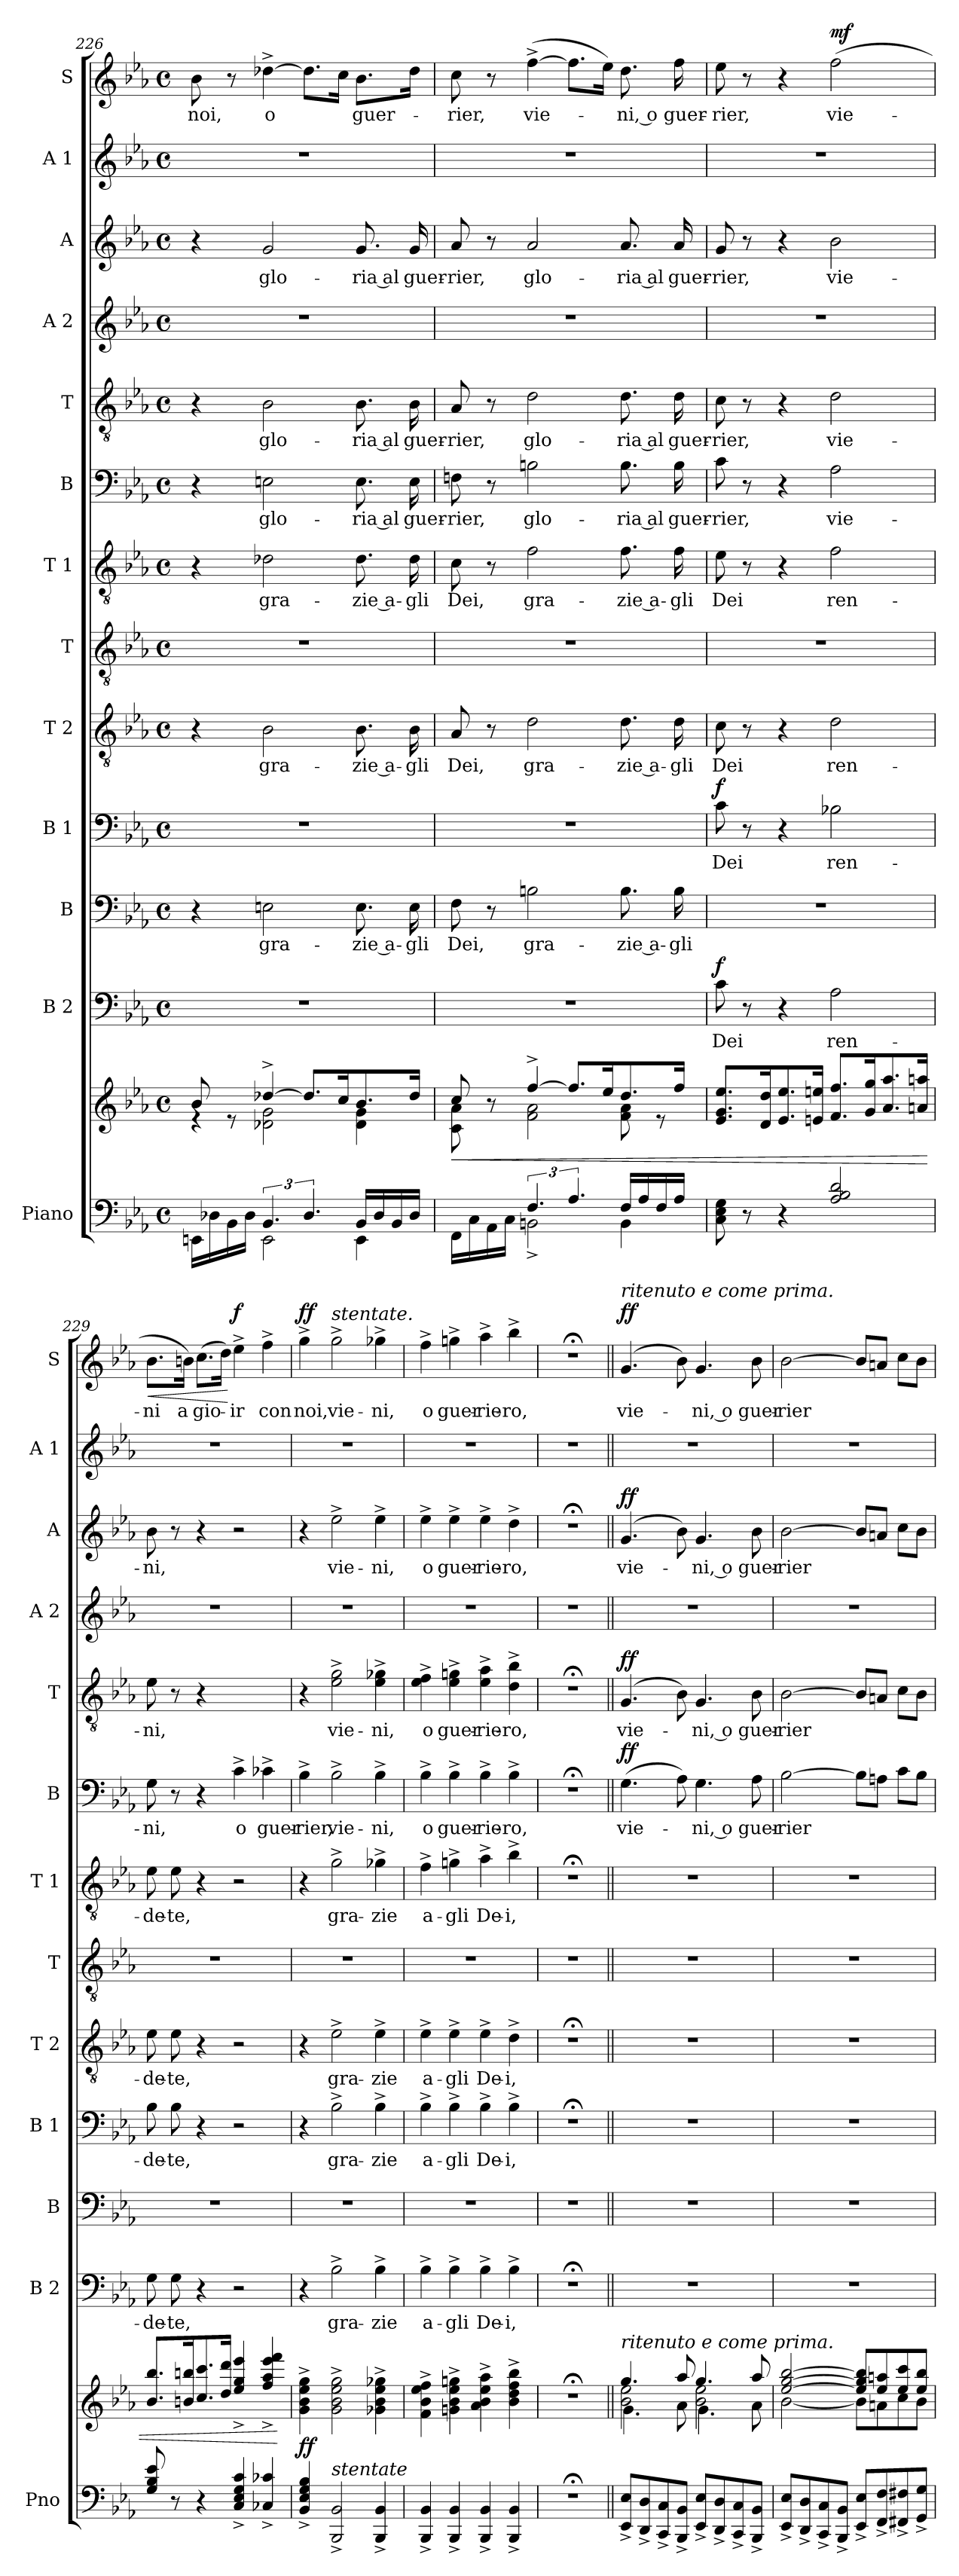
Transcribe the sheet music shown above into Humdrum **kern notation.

**kern	**kern	**dynam	**kern	**text	**dynam	**kern	**text	**kern	**text	**dynam	**kern	**text	**kern	**kern	**text	**kern	**text	**dynam	**kern	**text	**dynam	**kern	**kern	**text	**dynam	**kern	**kern	**text	**dynam
*part13	*part13	*part13	*part12	*part12	*part12	*part11	*part11	*part10	*part10	*part10	*part9	*part9	*part8	*part7	*part7	*part6	*part6	*part6	*part5	*part5	*part5	*part4	*part3	*part3	*part3	*part2	*part1	*part1	*part1
*staff14	*staff13	*staff13/14	*staff12	*staff12	*staff12	*staff11	*staff11	*staff10	*staff10	*staff10	*staff9	*staff9	*staff8	*staff7	*staff7	*staff6	*staff6	*staff6	*staff5	*staff5	*staff5	*staff4	*staff3	*staff3	*staff3	*staff2	*staff1	*staff1	*staff1
*I"Piano	*	*	*I"B 2	*	*	*I"B	*	*I"B 1	*	*	*I"T 2	*	*I"T	*I"T 1	*	*I"B	*	*	*I"T	*	*	*I"A 2	*I"A	*	*	*I"A 1	*I"S	*	*
*I'Pno	*	*	*I'B 2	*	*	*I'B	*	*I'B 1	*	*	*I'T 2	*	*I'T	*I'T 1	*	*I'B	*	*	*I'T	*	*	*I'A 2	*I'A	*	*	*I'A 1	*I'S	*	*
*clefF4	*clefG2	*	*clefF4	*	*	*clefF4	*	*clefF4	*	*	*clefGv2	*	*clefGv2	*clefGv2	*	*clefF4	*	*	*clefGv2	*	*	*clefG2	*clefG2	*	*	*clefG2	*clefG2	*	*
*k[b-e-a-]	*k[b-e-a-]	*	*k[b-e-a-]	*	*	*k[b-e-a-]	*	*k[b-e-a-]	*	*	*k[b-e-a-]	*	*k[b-e-a-]	*k[b-e-a-]	*	*k[b-e-a-]	*	*	*k[b-e-a-]	*	*	*k[b-e-a-]	*k[b-e-a-]	*	*	*k[b-e-a-]	*k[b-e-a-]	*	*
*M4/4	*M4/4	*	*M4/4	*	*	*M4/4	*	*M4/4	*	*	*M4/4	*	*M4/4	*M4/4	*	*M4/4	*	*	*M4/4	*	*	*M4/4	*M4/4	*	*	*M4/4	*M4/4	*	*
*met(c)	*met(c)	*	*met(c)	*	*	*met(c)	*	*met(c)	*	*	*met(c)	*	*met(c)	*met(c)	*	*met(c)	*	*	*met(c)	*	*	*met(c)	*met(c)	*	*	*met(c)	*met(c)	*	*
=226	=226	=226	=226	=226	=226	=226	=226	=226	=226	=226	=226	=226	=226	=226	=226	=226	=226	=226	=226	=226	=226	=226	=226	=226	=226	=226	=226	=226	=226
*^	*^	*	*	*	*	*	*	*	*	*	*	*	*	*	*	*	*	*	*	*	*	*	*	*	*	*	*	*	*
!	!	!	!	!	!	!	!	!	!	!	!	!	!	!	!	!	!	!	!	!	!	!	!	!	!	!	!	!	!	!LO:LY:b	!
16EEn\LL	4ryy	8b-/	4re	.	1r	.	.	4r	.	1r	.	.	4r	.	1r	4r	.	4r	.	.	4r	.	.	1r	4r	.	.	1r	8b-\	noi,	.
16D-X\	.	.	.	.	.	.	.	.	.	.	.	.	.	.	.	.	.	.	.	.	.	.	.	.	.	.	.	.	.	.	.
16BB-\	.	8re	.	.	.	.	.	.	.	.	.	.	.	.	.	.	.	.	.	.	.	.	.	.	.	.	.	.	8r	.	.
16D-\JJ	.	.	.	.	.	.	.	.	.	.	.	.	.	.	.	.	.	.	.	.	.	.	.	.	.	.	.	.	.	.	.
!	!	!	!	!	!	!	!	!	!LO:LY:b	!	!	!	!	!LO:LY:b	!	!	!LO:LY:b	!	!LO:LY:b	!	!	!LO:LY:b	!	!	!	!LO:LY:b	!	!	!	!LO:LY:b	!
6.BB-/	2EE\	[4dd-X^/	2d-X\ 2g\	.	.	.	.	2En\	gra-	.	.	.	2B-\	gra-	.	2d-X\	gra-	2En\	glo-	.	2B-\	glo-	.	.	2g/	glo-	.	.	[4dd-X^\	o	.
6.D-/	.	8.dd-/L]	.	.	.	.	.	.	.	.	.	.	.	.	.	.	.	.	.	.	.	.	.	.	.	.	.	.	8.dd-\L]	.	.
.	.	16cc/K	.	.	.	.	.	.	.	.	.	.	.	.	.	.	.	.	.	.	.	.	.	.	.	.	.	.	16cc\Jk	.	.
!	!	!	!	!	!	!	!	!	!LO:LY:b	!	!	!	!	!LO:LY:b	!	!	!LO:LY:b	!	!LO:LY:b	!	!	!LO:LY:b	!	!	!	!LO:LY:b	!	!	!	!LO:LY:b	!
16BB-/LL	4EE\	8.b-/	4d-\ 4g\	.	.	.	.	8.E\	-zie a-	.	.	.	8.B-\	-zie a-	.	8.d-\	-zie a-	8.E\	-ria al	.	8.B-\	-ria al	.	.	8.g/	-ria al	.	.	8.b-\L	guer-	.
16D-/	.	.	.	.	.	.	.	.	.	.	.	.	.	.	.	.	.	.	.	.	.	.	.	.	.	.	.	.	.	.	.
16BB-/	.	.	.	.	.	.	.	.	.	.	.	.	.	.	.	.	.	.	.	.	.	.	.	.	.	.	.	.	.	.	.
!	!	!	!	!	!	!	!	!	!LO:LY:b	!	!	!	!	!LO:LY:b	!	!	!LO:LY:b	!	!LO:LY:b	!	!	!LO:LY:b	!	!	!	!LO:LY:b	!	!	!	!	!
16D-/JJ	.	16dd-/Jk	.	.	.	.	.	16E\	-gli	.	.	.	16B-\	-gli	.	16d-\	-gli	16E\	guer-	.	16B-\	guer-	.	.	16g/	guer-	.	.	16dd-\Jk	.	.
=227	=227	=227	=227	=227	=227	=227	=227	=227	=227	=227	=227	=227	=227	=227	=227	=227	=227	=227	=227	=227	=227	=227	=227	=227	=227	=227	=227	=227	=227	=227	=227
!	!	!	!	!LO:HP:b	!	!	!	!	!LO:LY:b	!	!	!	!	!LO:LY:b	!	!	!LO:LY:b	!	!LO:LY:b	!	!	!LO:LY:b	!	!	!	!LO:LY:b	!	!	!	!LO:LY:b	!
16FF\LL	4ryy	8cc/	8c\ 8a-\	<	1r	.	.	8F\	Dei,	1r	.	.	8A-/	Dei,	1r	8c\	Dei,	8Fn\	-rier,	.	8A-/	-rier,	.	1r	8a-/	-rier,	.	1r	8cc\	-rier,	.
16C\	.	.	.	.	.	.	.	.	.	.	.	.	.	.	.	.	.	.	.	.	.	.	.	.	.	.	.	.	.	.	.
16AA-\	.	8r	8ryy	.	.	.	.	8r	.	.	.	.	8r	.	.	8r	.	8r	.	.	8r	.	.	.	8r	.	.	.	8r	.	.
16C\JJ	.	.	.	.	.	.	.	.	.	.	.	.	.	.	.	.	.	.	.	.	.	.	.	.	.	.	.	.	.	.	.
!	!	!	!	!	!	!	!	!	!LO:LY:b	!	!	!	!	!LO:LY:b	!	!	!LO:LY:b	!	!LO:LY:b	!	!	!LO:LY:b	!	!	!	!LO:LY:b	!	!	!	!LO:LY:b	!
6.F/	2BBn^\	[4ff^/	2f\ 2a-\	.	.	.	.	2Bn\	gra-	.	.	.	2d\	gra-	.	2f\	gra-	2Bn\	glo-	.	2d\	glo-	.	.	2a-/	glo-	.	.	(>[4ff^\	vie-	.
6.A-/	.	8.ff/L]	.	.	.	.	.	.	.	.	.	.	.	.	.	.	.	.	.	.	.	.	.	.	.	.	.	.	8.ff\L]	.	.
.	.	16ee-/K	.	.	.	.	.	.	.	.	.	.	.	.	.	.	.	.	.	.	.	.	.	.	.	.	.	.	16ee-\Jk)	.	.
!	!	!	!	!	!	!	!	!	!LO:LY:b	!	!	!	!	!LO:LY:b	!	!	!LO:LY:b	!	!LO:LY:b	!	!	!LO:LY:b	!	!	!	!LO:LY:b	!	!	!	!LO:LY:b	!
16F/LL	4BB\	8.dd/	8f\ 8a-\	.	.	.	.	8.B\	-zie a-	.	.	.	8.d\	-zie a-	.	8.f\	-zie a-	8.B\	-ria al	.	8.d\	-ria al	.	.	8.a-/	-ria al	.	.	8.dd\	-ni, o	.
16A-/	.	.	.	.	.	.	.	.	.	.	.	.	.	.	.	.	.	.	.	.	.	.	.	.	.	.	.	.	.	.	.
16F/	.	.	8re	.	.	.	.	.	.	.	.	.	.	.	.	.	.	.	.	.	.	.	.	.	.	.	.	.	.	.	.
!	!	!	!	!	!	!	!	!	!LO:LY:b	!	!	!	!	!LO:LY:b	!	!	!LO:LY:b	!	!LO:LY:b	!	!	!LO:LY:b	!	!	!	!LO:LY:b	!	!	!	!LO:LY:b	!
16A-/JJ	.	16ff/Jk	.	.	.	.	.	16B\	-gli	.	.	.	16d\	-gli	.	16f\	-gli	16B\	guer-	.	16d\	guer-	.	.	16a-/	guer-	.	.	16ff\	guer-	.
*v	*v	*	*	*	*	*	*	*	*	*	*	*	*	*	*	*	*	*	*	*	*	*	*	*	*	*	*	*	*	*	*
*	*v	*v	*	*	*	*	*	*	*	*	*	*	*	*	*	*	*	*	*	*	*	*	*	*	*	*	*	*	*	*
!!LO:PB:g=z
=228	=228	=228	=228	=228	=228	=228	=228	=228	=228	=228	=228	=228	=228	=228	=228	=228	=228	=228	=228	=228	=228	=228	=228	=228	=228	=228	=228	=228	=228
!	!	!	!	!LO:LY:b	!LO:DY:a	!	!	!	!LO:LY:b	!LO:DY:a	!	!LO:LY:b	!	!	!LO:LY:b	!	!LO:LY:b	!	!	!LO:LY:b	!	!	!	!LO:LY:b	!	!	!	!LO:LY:b	!
8C\ 8E-\ 8G\	8.e-/ 8.g/ 8.ee-/L	.	8c\	Dei	f	1r	.	8c\	Dei	f	8c\	Dei	1r	8e-\	Dei	8c\	-rier,	.	8c\	-rier,	.	1r	8g/	-rier,	.	1r	8ee-\	-rier,	.
8r	.	.	8r	.	.	.	.	8r	.	.	8r	.	.	8r	.	8r	.	.	8r	.	.	.	8r	.	.	.	8r	.	.
.	16d/ 16dd/K	.	.	.	.	.	.	.	.	.	.	.	.	.	.	.	.	.	.	.	.	.	.	.	.	.	.	.	.
4r	8.e-/ 8.ee-/	.	4r	.	.	.	.	4r	.	.	4r	.	.	4r	.	4r	.	.	4r	.	.	.	4r	.	.	.	4r	.	.
.	16en/ 16een/Jk	.	.	.	.	.	.	.	.	.	.	.	.	.	.	.	.	.	.	.	.	.	.	.	.	.	.	.	.
!	!	!	!	!LO:LY:b	!	!	!	!	!LO:LY:b	!	!	!LO:LY:b	!	!	!LO:LY:b	!	!LO:LY:b	!	!	!LO:LY:b	!	!	!	!LO:LY:b	!	!	!	!LO:LY:b	!LO:DY:a
2A-/ 2B-/ 2d/	8.f/ 8.ff/L	.	2A-\	ren-	.	.	.	2B-X\	ren-	.	2d\	ren-	.	2f\	ren-	2A-\	vie-	.	2d\	vie-	.	.	2b-\	vie-	.	.	(>2ff\	vie-	mf
.	16g/ 16gg/K	.	.	.	.	.	.	.	.	.	.	.	.	.	.	.	.	.	.	.	.	.	.	.	.	.	.	.	.
.	8.a-/ 8.aa-/	.	.	.	.	.	.	.	.	.	.	.	.	.	.	.	.	.	.	.	.	.	.	.	.	.	.	.	.
.	16an/ 16aan/Jk	.	.	.	.	.	.	.	.	.	.	.	.	.	.	.	.	.	.	.	.	.	.	.	.	.	.	.	.
=229	=229	=229	=229	=229	=229	=229	=229	=229	=229	=229	=229	=229	=229	=229	=229	=229	=229	=229	=229	=229	=229	=229	=229	=229	=229	=229	=229	=229	=229
!	!	!	!	!LO:LY:b	!	!	!	!	!LO:LY:b	!	!	!LO:LY:b	!	!	!LO:LY:b	!	!LO:LY:b	!	!	!LO:LY:b	!	!	!	!LO:LY:b	!	!	!	!LO:LY:b	!LO:HP:b
8G/ 8B-/ 8e-/	8.b-/ 8.bb-/L	.	8G\	-de-	.	1r	.	8B-\	-de-	.	8e-\	-de-	1r	8e-\	-de-	8G\	-ni,	.	8e-\	-ni,	.	1r	8b-\	-ni,	.	1r	8.b-\L	-ni	<
!	!	!	!	!LO:LY:b	!	!	!	!	!LO:LY:b	!	!	!LO:LY:b	!	!	!LO:LY:b	!	!	!	!	!	!	!	!	!	!	!	!	!	!
8r	.	.	8G\	-te,	.	.	.	8B-\	-te,	.	8e-\	-te,	.	8e-\	-te,	8r	.	.	8r	.	.	.	8r	.	.	.	.	.	.
!	!	!	!	!	!	!	!	!	!	!	!	!	!	!	!	!	!	!	!	!	!	!	!	!	!	!	!	!LO:LY:b	!
.	16bn/ 16bbn/K	.	.	.	.	.	.	.	.	.	.	.	.	.	.	.	.	.	.	.	.	.	.	.	.	.	16bn\Jk)	a	.
!	!	!	!	!	!	!	!	!	!	!	!	!	!	!	!	!	!	!	!	!	!	!	!	!	!	!	!	!LO:LY:b	!
4r	8.cc/ 8.ccc/	.	4r	.	.	.	.	4r	.	.	4r	.	.	4r	.	4r	.	.	4r	.	.	.	4r	.	.	.	(>8.cc\L	gio-	.
.	16dd/ 16ddd/Jk	.	.	.	.	.	.	.	.	.	.	.	.	.	.	.	.	.	.	.	.	.	.	.	.	.	16dd\Jk)	.	.
!	!	!	!	!	!	!	!	!	!	!	!	!	!	!	!	!	!LO:LY:b	!	!	!	!	!	!	!	!	!	!	!LO:LY:b	!LO:DY:n=1:a
4C/^ 4E-/^ 4G/^ 4c/^	4ee-/^ 4gg/^ 4eee-/^	.	2r	.	.	.	.	2r	.	.	2r	.	.	2r	.	4c^\	o	.	2ryy	.	.	.	2r	.	.	.	4ee-^\	-ir	[ f
!	!	!	!	!	!	!	!	!	!	!	!	!	!	!	!	!	!LO:LY:b	!	!	!	!	!	!	!	!	!	!	!LO:LY:b	!
4C-X/^ 4c-X/^	4ff/^ 4aa-/^ 4eee-/^ 4fff/^	.	.	.	.	.	.	.	.	.	.	.	.	.	.	4c-X^\	guer-	.	.	.	.	.	.	.	.	.	4ff^\	con	.
.	.	[	.	.	.	.	.	.	.	.	.	.	.	.	.	.	.	.	.	.	.	.	.	.	.	.	.	.	.
=230	=230	=230	=230	=230	=230	=230	=230	=230	=230	=230	=230	=230	=230	=230	=230	=230	=230	=230	=230	=230	=230	=230	=230	=230	=230	=230	=230	=230	=230
*	*8va	*	*	*	*	*	*	*	*	*	*	*	*	*	*	*	*	*	*	*	*	*	*	*	*	*	*	*	*
!	!	!LO:DY:b	!	!	!	!	!	!	!	!	!	!	!	!	!	!	!LO:LY:b	!	!	!	!	!	!	!	!	!	!	!LO:LY:b	!LO:DY:a
4BB-/^ 4E-/^ 4G/^ 4B-/^	4gg\^ 4bb-\^ 4eee-\^ 4ggg\^	ff	4r	.	.	1r	.	4r	.	.	4r	.	1r	4r	.	4B-^\	-rier,	.	4r	.	.	1r	4r	.	.	1r	4gg^\	noi,	ff
!	!	!	!	!	!	!	!	!	!	!	!	!	!	!	!	!	!	!	!	!	!	!	!	!	!	!	!LO:TX:a:i:t=stentate.	!	!
!LO:TX:a:i:t=stentate	!	!	!	!	!	!	!	!	!	!	!	!	!	!	!	!	!	!	!	!	!	!	!	!	!	!	!	!	!
!	!	!	!	!LO:LY:b	!	!	!	!	!LO:LY:b	!	!	!LO:LY:b	!	!	!LO:LY:b	!	!LO:LY:b	!	!	!LO:LY:b	!	!	!	!LO:LY:b	!	!	!	!LO:LY:b	!
2BBB-/^ 2BB-/^	2gg\^ 2bb-\^ 2eee-\^ 2ggg\^	.	2B-^\	gra-	.	.	.	2B-^\	gra-	.	2e-^\	gra-	.	2g^\	gra-	2B-^\	vie-	.	2e-\^ 2g\^	vie-	.	.	2ee-^\	vie-	.	.	2gg^\	vie-	.
!	!	!	!	!LO:LY:b	!	!	!	!	!LO:LY:b	!	!	!LO:LY:b	!	!	!LO:LY:b	!	!LO:LY:b	!	!	!LO:LY:b	!	!	!	!LO:LY:b	!	!	!	!LO:LY:b	!
4BBB-/^ 4BB-/^	4gg-X\^ 4bb-\^ 4eee-\^ 4ggg-X\^	.	4B-^\	-zie	.	.	.	4B-^\	-zie	.	4e-^\	-zie	.	4g-X^\	-zie	4B-^\	-ni,	.	4e-\^ 4g-X\^	-ni,	.	.	4ee-^\	-ni,	.	.	4gg-X^\	-ni,	.
=231	=231	=231	=231	=231	=231	=231	=231	=231	=231	=231	=231	=231	=231	=231	=231	=231	=231	=231	=231	=231	=231	=231	=231	=231	=231	=231	=231	=231	=231
!	!	!	!	!LO:LY:b	!	!	!	!	!LO:LY:b	!	!	!LO:LY:b	!	!	!LO:LY:b	!	!LO:LY:b	!	!	!LO:LY:b	!	!	!	!LO:LY:b	!	!	!	!LO:LY:b	!
4BBB-/^ 4BB-/^	4ff\^ 4bb-\^ 4eee-\^ 4fff\^	.	4B-^\	a-	.	1r	.	4B-^\	a-	.	4e-^\	a-	1r	4f^\	a-	4B-^\	o	.	4e-\^ 4f\^	o	.	1r	4ee-^\	o	.	1r	4ff^\	o	.
!	!	!	!	!LO:LY:b	!	!	!	!	!LO:LY:b	!	!	!LO:LY:b	!	!	!LO:LY:b	!	!LO:LY:b	!	!	!LO:LY:b	!	!	!	!LO:LY:b	!	!	!	!LO:LY:b	!
4BBB-/^ 4BB-/^	4ggn\^ 4bb-\^ 4eee-\^ 4gggn\^	.	4B-^\	-gli	.	.	.	4B-^\	-gli	.	4e-^\	-gli	.	4gn^\	-gli	4B-^\	guer-	.	4e-\^ 4gn\^	guer-	.	.	4ee-^\	guer-	.	.	4ggn^\	guer-	.
!	!	!	!	!LO:LY:b	!	!	!	!	!LO:LY:b	!	!	!LO:LY:b	!	!	!LO:LY:b	!	!LO:LY:b	!	!	!LO:LY:b	!	!	!	!LO:LY:b	!	!	!	!LO:LY:b	!
4BBB-/^ 4BB-/^	4aa-\^ 4bb-\^ 4eee-\^ 4aaa-\^	.	4B-^\	De-	.	.	.	4B-^\	De-	.	4e-^\	De-	.	4a-^\	De-	4B-^\	-rie-	.	4e-\^ 4a-\^	-rie-	.	.	4ee-^\	-rie-	.	.	4aa-^\	-rie-	.
!	!	!	!	!LO:LY:b	!	!	!	!	!LO:LY:b	!	!	!LO:LY:b	!	!	!LO:LY:b	!	!LO:LY:b	!	!	!LO:LY:b	!	!	!	!LO:LY:b	!	!	!	!LO:LY:b	!
4BBB-/^ 4BB-/^	4bb-\^ 4ddd\^ 4fff\^ 4bbb-\^	.	4B-^\	-i,	.	.	.	4B-^\	-i,	.	4d^\	-i,	.	4b-^\	-i,	4B-^\	-ro,	.	4d\^ 4b-\^	-ro,	.	.	4dd^\	-ro,	.	.	4bb-^\	-ro,	.
=232	=232	=232	=232	=232	=232	=232	=232	=232	=232	=232	=232	=232	=232	=232	=232	=232	=232	=232	=232	=232	=232	=232	=232	=232	=232	=232	=232	=232	=232
*	*X8va	*	*	*	*	*	*	*	*	*	*	*	*	*	*	*	*	*	*	*	*	*	*	*	*	*	*	*	*
1r;<	1r;<	.	1r;<	.	.	1r	.	1r;<	.	.	1r;<	.	1r	1r;<	.	1r;<	.	.	1r;<	.	.	1r	1r;<	.	.	1r	1r;<	.	.
!!LO:PB:g=z
=233||	=233||	=233||	=233||	=233||	=233||	=233||	=233||	=233||	=233||	=233||	=233||	=233||	=233||	=233||	=233||	=233||	=233||	=233||	=233||	=233||	=233||	=233||	=233||	=233||	=233||	=233||	=233||	=233||	=233||
*	*^	*	*	*	*	*	*	*	*	*	*	*	*	*	*	*	*	*	*	*	*	*	*	*	*	*	*	*	*
*	*	*^	*	*	*	*	*	*	*	*	*	*	*	*	*	*	*	*	*	*	*	*	*	*	*	*	*	*	*	*
!!LO:REH:place=s1:a:B:fs=14:t=G
!	!	!	!	!	!	!	!	!	!	!	!	!	!	!	!	!	!	!	!	!	!	!	!	!	!	!	!	!	!LO:TX:a:i:t=ritenuto e come prima.	!	!
!	!LO:TX:a:i:t=ritenuto e come prima.	!	!	!	!	!	!	!	!	!	!	!	!	!	!	!	!	!	!	!	!	!	!	!	!	!	!	!	!	!	!
!	!	!	!	!	!	!	!	!	!	!	!	!	!	!	!	!	!	!	!LO:LY:b	!LO:DY:a	!	!LO:LY:b	!LO:DY:a	!	!	!LO:LY:b	!LO:DY:a	!	!	!LO:LY:b	!LO:DY:a
8EE-/^ 8E-/^L	4.gg/	2b-\ 2ee-\	4.g\	.	1r	.	.	1r	.	1r	.	.	1r	.	1r	1r	.	(>4.G\	vie-	ff	(>4.G/	vie-	ff	1r	(>4.g/	vie-	ff	1r	(>4.g/	vie-	ff
8DD/^ 8D/^	.	.	.	.	.	.	.	.	.	.	.	.	.	.	.	.	.	.	.	.	.	.	.	.	.	.	.	.	.	.	.
8CC/^ 8C/^	.	.	.	.	.	.	.	.	.	.	.	.	.	.	.	.	.	.	.	.	.	.	.	.	.	.	.	.	.	.	.
8BBB-/^ 8BB-/^J	8aa-/	.	8a-\	.	.	.	.	.	.	.	.	.	.	.	.	.	.	8A-\)	.	.	8B-\)	.	.	.	8b-\)	.	.	.	8b-\)	.	.
!	!	!	!	!	!	!	!	!	!	!	!	!	!	!	!	!	!	!	!LO:LY:b	!	!	!LO:LY:b	!	!	!	!LO:LY:b	!	!	!	!LO:LY:b	!
8EE-/^ 8E-/^L	4.gg/	2b-\ 2ee-\	4.g\	.	.	.	.	.	.	.	.	.	.	.	.	.	.	4.G\	-ni, o	.	4.G/	-ni, o	.	.	4.g/	-ni, o	.	.	4.g/	-ni, o	.
8DD/^ 8D/^	.	.	.	.	.	.	.	.	.	.	.	.	.	.	.	.	.	.	.	.	.	.	.	.	.	.	.	.	.	.	.
8CC/^ 8C/^	.	.	.	.	.	.	.	.	.	.	.	.	.	.	.	.	.	.	.	.	.	.	.	.	.	.	.	.	.	.	.
!	!	!	!	!	!	!	!	!	!	!	!	!	!	!	!	!	!	!	!LO:LY:b	!	!	!LO:LY:b	!	!	!	!LO:LY:b	!	!	!	!LO:LY:b	!
8BBB-/^ 8BB-/^J	8aa-/	.	8a-\	.	.	.	.	.	.	.	.	.	.	.	.	.	.	8A-\	guer-	.	8B-\	guer-	.	.	8b-\	guer-	.	.	8b-\	guer-	.
=234	=234	=234	=234	=234	=234	=234	=234	=234	=234	=234	=234	=234	=234	=234	=234	=234	=234	=234	=234	=234	=234	=234	=234	=234	=234	=234	=234	=234	=234	=234	=234
!	!	!	!	!	!	!	!	!	!	!	!	!	!	!	!	!	!	!	!LO:LY:b	!	!	!LO:LY:b	!	!	!	!LO:LY:b	!	!	!	!LO:LY:b	!
*	*	*v	*v	*	*	*	*	*	*	*	*	*	*	*	*	*	*	*	*	*	*	*	*	*	*	*	*	*	*	*	*
8EE-/^ 8E-/^L	[2ee-/ [2gg/ [2bb-/	[2b-\	.	1r	.	.	1r	.	1r	.	.	1r	.	1r	1r	.	[2B-\	-rier	.	[2B-\	-rier	.	1r	[2b-\	-rier	.	1r	[2b-\	-rier	.
8DD/^ 8D/^	.	.	.	.	.	.	.	.	.	.	.	.	.	.	.	.	.	.	.	.	.	.	.	.	.	.	.	.	.	.
8CC/^ 8C/^	.	.	.	.	.	.	.	.	.	.	.	.	.	.	.	.	.	.	.	.	.	.	.	.	.	.	.	.	.	.
8BBB-/^ 8BB-/^J	.	.	.	.	.	.	.	.	.	.	.	.	.	.	.	.	.	.	.	.	.	.	.	.	.	.	.	.	.	.
8EE-/^ 8E-/^L	8ee-/] 8gg/] 8bb-/]L	8b-\L]	.	.	.	.	.	.	.	.	.	.	.	.	.	.	8B-\L]	.	.	8B-/L]	.	.	.	8b-/L]	.	.	.	8b-/L]	.	.
8FF/^ 8F/^	8ee-/ 8aan/	8an\	.	.	.	.	.	.	.	.	.	.	.	.	.	.	8An\J	.	.	8An/J	.	.	.	8an/J	.	.	.	8an/J	.	.
8FF#X/^ 8F#X/^	8ee-/ 8ccc/	8cc\	.	.	.	.	.	.	.	.	.	.	.	.	.	.	8c\L	.	.	8c\L	.	.	.	8cc\L	.	.	.	8cc\L	.	.
8GG/^ 8G/^J	8ee-/ 8bb-/J	8b-\J	.	.	.	.	.	.	.	.	.	.	.	.	.	.	8B-\J	.	.	8B-\J	.	.	.	8b-\J	.	.	.	8b-\J	.	.
*	*v	*v	*	*	*	*	*	*	*	*	*	*	*	*	*	*	*	*	*	*	*	*	*	*	*	*	*	*	*	*
=	=	=	=	=	=	=	=	=	=	=	=	=	=	=	=	=	=	=	=	=	=	=	=	=	=	=	=	=	=
*-	*-	*-	*-	*-	*-	*-	*-	*-	*-	*-	*-	*-	*-	*-	*-	*-	*-	*-	*-	*-	*-	*-	*-	*-	*-	*-	*-	*-	*-
